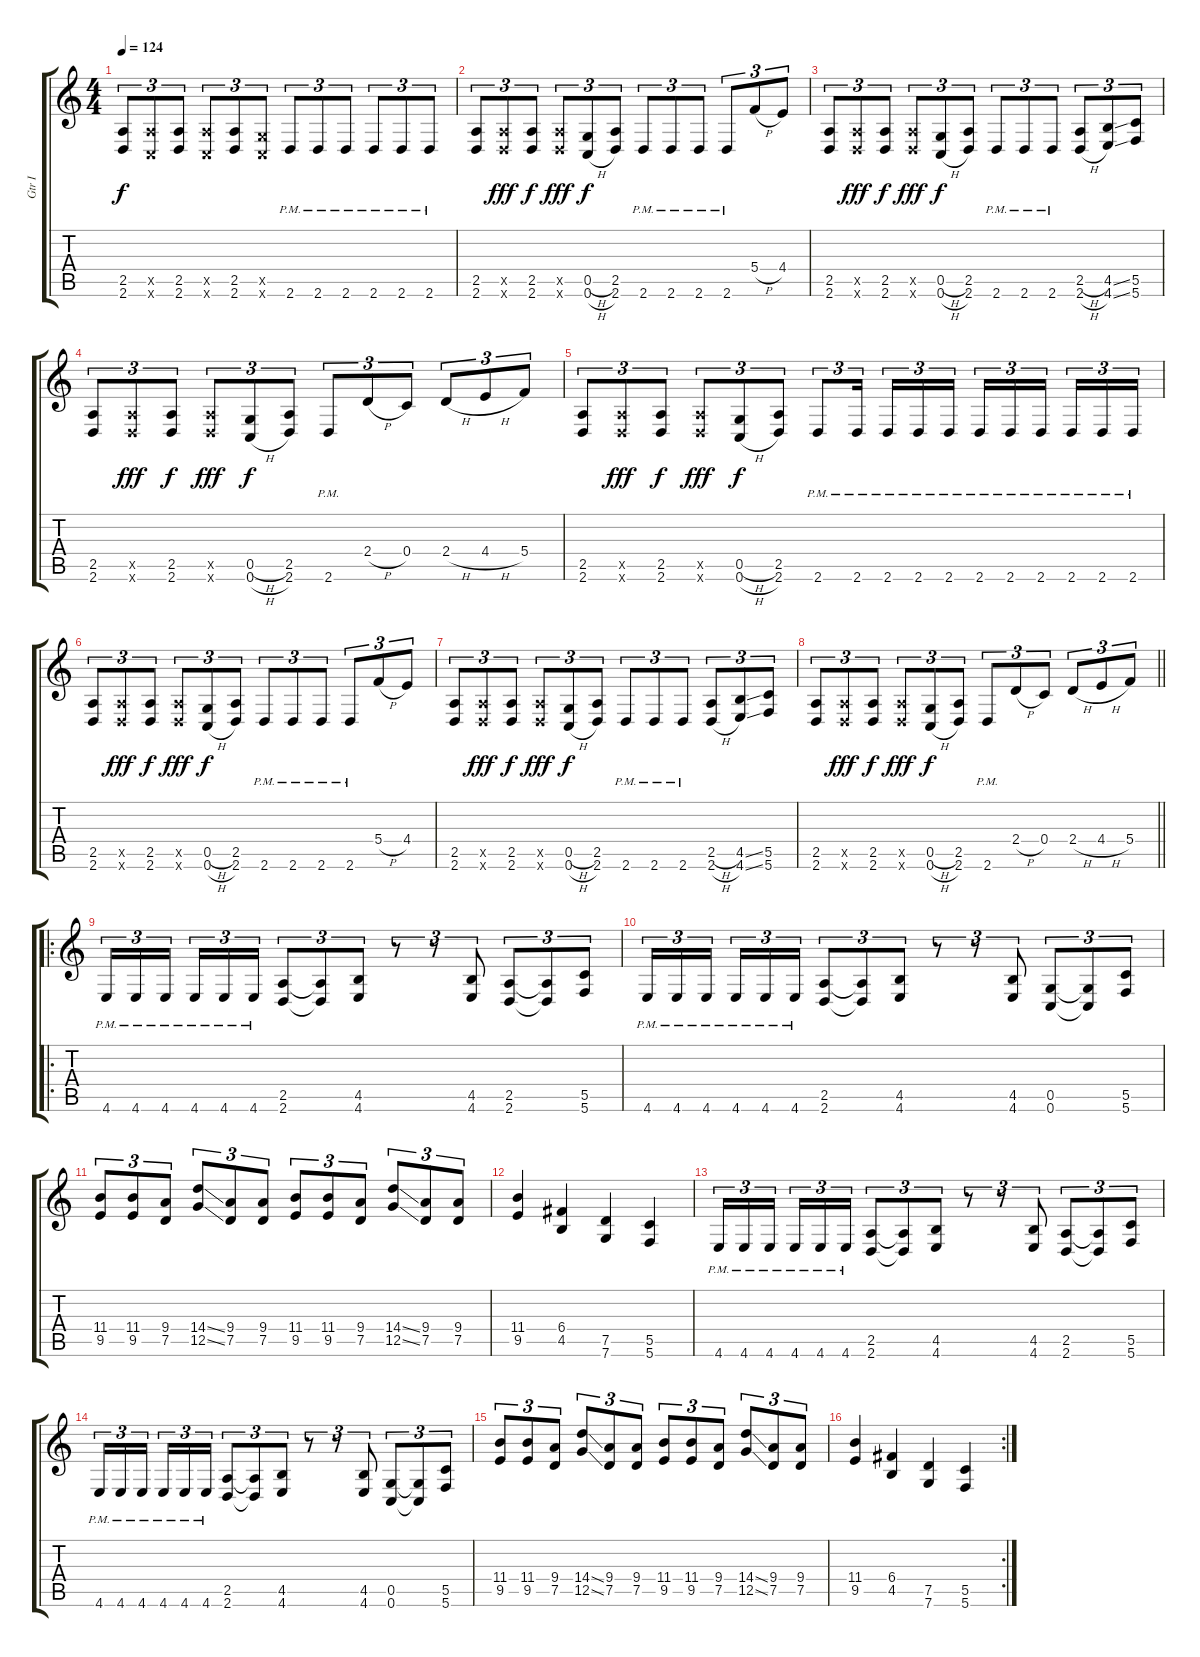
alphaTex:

\track ("Gtr I" "Gtr I") {instrument overdrivenguitar}
\staff {score tabs}
\tuning (D4 A3 F3 C3 G2 C2) {hide}
\ts (4 4)
\tempo 124
\clef g2
\ks c
(2.5 2.6).8{tu (3 2) dy f} (2.5{x} 0.6{x}).8{tu (3 2)} (2.5 2.6).8{tu (3 2)} (2.5{x} 0.6{x}).8{tu (3 2)} (2.5 2.6).8{tu (3 2)} (0.5{x} 0.6{x}).8{tu (3 2)} 2.6{pm}.8{tu (3 2)} 2.6{pm}.8{tu (3 2)} 2.6{pm}.8{tu (3 2)} 2.6{pm}.8{tu (3 2)} 2.6{pm}.8{tu (3 2)} 2.6{pm}.8{tu (3 2)} |
(2.5 2.6).8{tu (3 2)} (2.5{x} 2.6{x}).8{tu (3 2) dy fff} (2.5 2.6).8{tu (3 2) dy f} (2.5{x} 2.6{x}).8{tu (3 2) dy fff} (0.5{h} 0.6{h}).8{tu (3 2) dy f} (2.5 2.6).8{tu (3 2)} 2.6{pm}.8{tu (3 2)} 2.6{pm}.8{tu (3 2)} 2.6{pm}.8{tu (3 2)} 2.6{pm}.8{tu (3 2)} 5.4{h}.8{tu (3 2)} 4.4.8{tu (3 2)} |
(2.5 2.6).8{tu (3 2)} (2.5{x} 2.6{x}).8{tu (3 2) dy fff} (2.5 2.6).8{tu (3 2) dy f} (2.5{x} 2.6{x}).8{tu (3 2) dy fff} (0.5{h} 0.6{h}).8{tu (3 2) dy f} (2.5 2.6).8{tu (3 2)} 2.6{pm}.8{tu (3 2)} 2.6{pm}.8{tu (3 2)} 2.6{pm}.8{tu (3 2)} (2.5{h} 2.6{h}).8{tu (3 2)} (4.5{ss} 4.6{ss}).8{tu (3 2)} (5.5 5.6).8{tu (3 2)} |
(2.5 2.6).8{tu (3 2)} (2.5{x} 2.6{x}).8{tu (3 2) dy fff} (2.5 2.6).8{tu (3 2) dy f} (2.5{x} 2.6{x}).8{tu (3 2) dy fff} (0.5{h} 0.6{h}).8{tu (3 2) dy f} (2.5 2.6).8{tu (3 2)} 2.6{pm}.8{tu (3 2)} 2.4{h}.8{tu (3 2)} 0.4.8{tu (3 2)} 2.4{h}.8{tu (3 2)} 4.4{h}.8{tu (3 2)} 5.4.8{tu (3 2)} |
(2.5 2.6).8{tu (3 2)} (2.5{x} 2.6{x}).8{tu (3 2) dy fff} (2.5 2.6).8{tu (3 2) dy f} (2.5{x} 2.6{x}).8{tu (3 2) dy fff} (0.5{h} 0.6{h}).8{tu (3 2) dy f} (2.5 2.6).8{tu (3 2)} 2.6{pm}.8{tu (3 2)} 2.6{pm}.16{tu (3 2)} 2.6{pm}.16{tu (3 2)} 2.6{pm}.16{tu (3 2)} 2.6{pm}.16{tu (3 2)} 2.6{pm}.16{tu (3 2)} 2.6{pm}.16{tu (3 2)} 2.6{pm}.16{tu (3 2)} 2.6{pm}.16{tu (3 2)} 2.6{pm}.16{tu (3 2)} 2.6{pm}.16{tu (3 2)} |
(2.5 2.6).8{tu (3 2)} (2.5{x} 2.6{x}).8{tu (3 2) dy fff} (2.5 2.6).8{tu (3 2) dy f} (2.5{x} 2.6{x}).8{tu (3 2) dy fff} (0.5{h} 0.6{h}).8{tu (3 2) dy f} (2.5 2.6).8{tu (3 2)} 2.6{pm}.8{tu (3 2)} 2.6{pm}.8{tu (3 2)} 2.6{pm}.8{tu (3 2)} 2.6{pm}.8{tu (3 2)} 5.4{h}.8{tu (3 2)} 4.4.8{tu (3 2)} |
(2.5 2.6).8{tu (3 2)} (2.5{x} 2.6{x}).8{tu (3 2) dy fff} (2.5 2.6).8{tu (3 2) dy f} (2.5{x} 2.6{x}).8{tu (3 2) dy fff} (0.5{h} 0.6{h}).8{tu (3 2) dy f} (2.5 2.6).8{tu (3 2)} 2.6{pm}.8{tu (3 2)} 2.6{pm}.8{tu (3 2)} 2.6{pm}.8{tu (3 2)} (2.5{h} 2.6{h}).8{tu (3 2)} (4.5{ss} 4.6{ss}).8{tu (3 2)} (5.5 5.6).8{tu (3 2)} |
\barLineRight lightlight
(2.5 2.6).8{tu (3 2)} (2.5{x} 2.6{x}).8{tu (3 2) dy fff} (2.5 2.6).8{tu (3 2) dy f} (2.5{x} 2.6{x}).8{tu (3 2) dy fff} (0.5{h} 0.6{h}).8{tu (3 2) dy f} (2.5 2.6).8{tu (3 2)} 2.6{pm}.8{tu (3 2)} 2.4{h}.8{tu (3 2)} 0.4.8{tu (3 2)} 2.4{h}.8{tu (3 2)} 4.4{h}.8{tu (3 2)} 5.4.8{tu (3 2)} |
\ro
4.6{pm}.16{tu (3 2)} 4.6{pm}.16{tu (3 2)} 4.6{pm}.16{tu (3 2)} 4.6{pm}.16{tu (3 2)} 4.6{pm}.16{tu (3 2)} 4.6{pm}.16{tu (3 2)} (2.5 2.6).8{tu (3 2)} (2.5{t} 2.6{t}).8{tu (3 2)} (4.5 4.6).8{tu (3 2)} r.8{tu (3 2)} r.8{tu (3 2)} (4.5 4.6).8{tu (3 2)} (2.5 2.6).8{tu (3 2)} (2.5{t} 2.6{t}).8{tu (3 2)} (5.5 5.6).8{tu (3 2)} |
4.6{pm}.16{tu (3 2)} 4.6{pm}.16{tu (3 2)} 4.6{pm}.16{tu (3 2)} 4.6{pm}.16{tu (3 2)} 4.6{pm}.16{tu (3 2)} 4.6{pm}.16{tu (3 2)} (2.5 2.6).8{tu (3 2)} (2.5{t} 2.6{t}).8{tu (3 2)} (4.5 4.6).8{tu (3 2)} r.8{tu (3 2)} r.8{tu (3 2)} (4.5 4.6).8{tu (3 2)} (0.5 0.6).8{tu (3 2)} (0.5{t} 0.6{t}).8{tu (3 2)} (5.5 5.6).8{tu (3 2)} |
(11.4 9.5).8{tu (3 2)} (11.4 9.5).8{tu (3 2)} (9.4 7.5).8{tu (3 2)} (14.4{ss} 12.5{ss}).8{tu (3 2)} (9.4 7.5).8{tu (3 2)} (9.4 7.5).8{tu (3 2)} (11.4 9.5).8{tu (3 2)} (11.4 9.5).8{tu (3 2)} (9.4 7.5).8{tu (3 2)} (14.4{ss} 12.5{ss}).8{tu (3 2)} (9.4 7.5).8{tu (3 2)} (9.4 7.5).8{tu (3 2)} |
(11.4 9.5).4 (6.4 4.5).4 (7.5 7.6).4 (5.5 5.6).4 |
4.6{pm}.16{tu (3 2)} 4.6{pm}.16{tu (3 2)} 4.6{pm}.16{tu (3 2)} 4.6{pm}.16{tu (3 2)} 4.6{pm}.16{tu (3 2)} 4.6{pm}.16{tu (3 2)} (2.5 2.6).8{tu (3 2)} (2.5{t} 2.6{t}).8{tu (3 2)} (4.5 4.6).8{tu (3 2)} r.8{tu (3 2)} r.8{tu (3 2)} (4.5 4.6).8{tu (3 2)} (2.5 2.6).8{tu (3 2)} (2.5{t} 2.6{t}).8{tu (3 2)} (5.5 5.6).8{tu (3 2)} |
4.6{pm}.16{tu (3 2)} 4.6{pm}.16{tu (3 2)} 4.6{pm}.16{tu (3 2)} 4.6{pm}.16{tu (3 2)} 4.6{pm}.16{tu (3 2)} 4.6{pm}.16{tu (3 2)} (2.5 2.6).8{tu (3 2)} (2.5{t} 2.6{t}).8{tu (3 2)} (4.5 4.6).8{tu (3 2)} r.8{tu (3 2)} r.8{tu (3 2)} (4.5 4.6).8{tu (3 2)} (0.5 0.6).8{tu (3 2)} (0.5{t} 0.6{t}).8{tu (3 2)} (5.5 5.6).8{tu (3 2)} |
(11.4 9.5).8{tu (3 2)} (11.4 9.5).8{tu (3 2)} (9.4 7.5).8{tu (3 2)} (14.4{ss} 12.5{ss}).8{tu (3 2)} (9.4 7.5).8{tu (3 2)} (9.4 7.5).8{tu (3 2)} (11.4 9.5).8{tu (3 2)} (11.4 9.5).8{tu (3 2)} (9.4 7.5).8{tu (3 2)} (14.4{ss} 12.5{ss}).8{tu (3 2)} (9.4 7.5).8{tu (3 2)} (9.4 7.5).8{tu (3 2)} |
\rc 2
(11.4 9.5).4 (6.4 4.5).4 (7.5 7.6).4 (5.5 5.6).4
